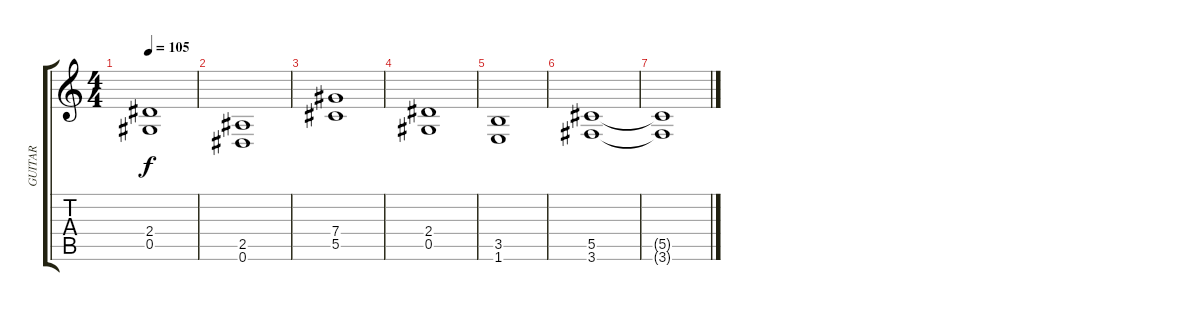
\track ("GUITAR" "GUITAR") {instrument distortionguitar}
\staff {score tabs}
\tuning (Eb4 Bb3 Gb3 Db3 Ab2 Eb2) {hide}
\ts (4 4)
\tempo 105
\clef g2
\ks c
(2.4 0.5).1{dy f} |
(2.5 0.6).1 |
(7.4 5.5).1 |
(2.4 0.5).1 |
(3.5 1.6).1 |
(5.5 3.6).1 |
(5.5{t} 3.6{t}).1
